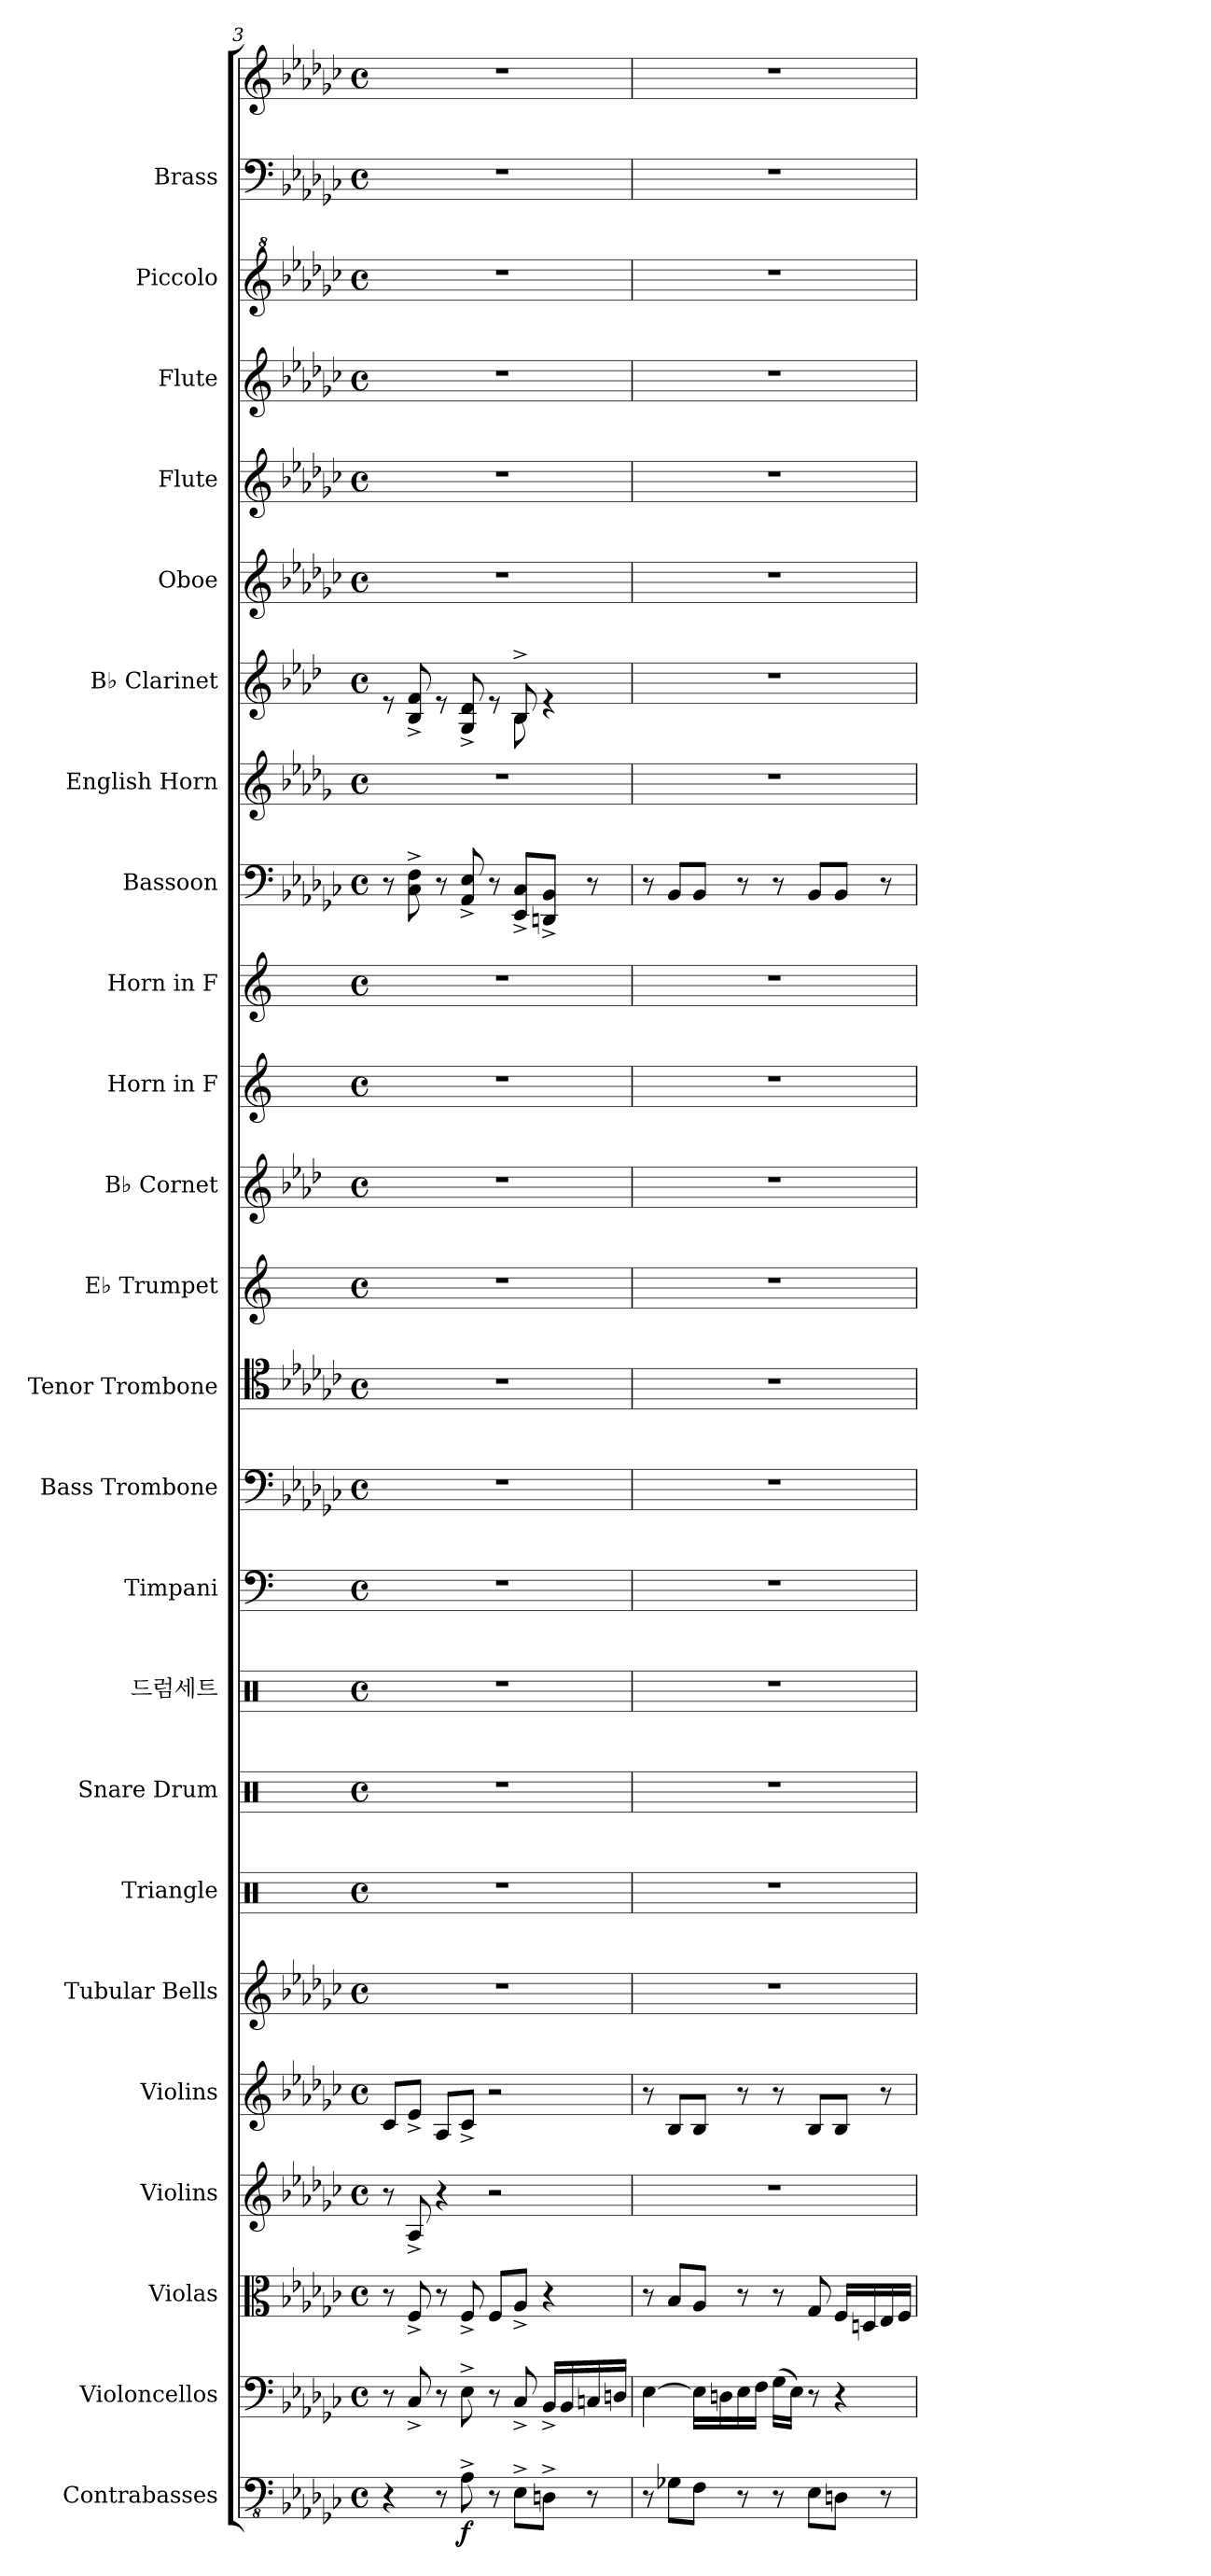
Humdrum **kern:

**kern	**dynam	**kern	**kern	**kern	**kern	**kern	**kern	**kern	**kern	**kern	**kern	**kern	**kern	**kern	**kern	**kern	**kern	**kern	**kern	**kern	**kern	**kern	**kern	**kern	**kern
*part24	*part24	*part23	*part22	*part21	*part20	*part19	*part18	*part17	*part16	*part15	*part14	*part13	*part12	*part11	*part10	*part9	*part8	*part7	*part6	*part5	*part4	*part3	*part2	*part1	*part1
*staff25	*staff25	*staff24	*staff23	*staff22	*staff21	*staff20	*staff19	*staff18	*staff17	*staff16	*staff15	*staff14	*staff13	*staff12	*staff11	*staff10	*staff9	*staff8	*staff7	*staff6	*staff5	*staff4	*staff3	*staff2	*staff1
*I"Contrabasses	*	*I"Violoncellos	*I"Violas	*I"Violins	*I"Violins	*I"Tubular Bells	*I"Triangle	*I"Snare Drum	*I"드럼세트	*I"Timpani	*I"Bass Trombone	*I"Tenor Trombone	*I"E♭ Trumpet	*I"B♭ Cornet	*I"Horn in F	*I"Horn in F	*I"Bassoon	*I"English Horn	*I"B♭ Clarinet	*I"Oboe	*I"Flute	*I"Flute	*I"Piccolo	*I"Brass	*
*I'Cbs.	*	*I'Vcs.	*I'Vlas.	*I'Vlns.	*I'Vlns.	*I'Tu. Be.	*I'Trgl.	*I'SD	*	*I'Timp.	*I'B. Tbn.	*I'T. Tbn.	*I'E♭ Tpt.	*I'B♭ Cnt.	*	*	*I'Bsn.	*I'E. Hn.	*I'B♭ Cl.	*I'Ob.	*I'Fl.	*I'Fl.	*I'Picc.	*I'Br.	*
*clefFv4	*	*clefF4	*clefC3	*clefG2	*clefG2	*clefG2	*clefX	*clefX	*clefX	*clefF4	*clefF4	*clefC4	*clefG2	*clefG2	*clefG2	*clefG2	*clefF4	*clefG2	*clefG2	*clefG2	*clefG2	*clefG2	*clefG^2	*clefF4	*clefG2
*	*	*	*	*	*	*	*	*	*	*	*	*	*ITrd1c2	*ITrd1c2	*ITrd4c7	*ITrd4c7	*	*ITrd4c7	*ITrd1c2	*	*	*	*ITrd-7c-12	*	*
*k[b-e-a-d-g-c-]	*	*k[b-e-a-d-g-c-]	*k[b-e-a-d-g-c-]	*k[b-e-a-d-g-c-]	*k[b-e-a-d-g-c-]	*k[b-e-a-d-g-c-]	*k[]	*k[]	*k[]	*k[]	*k[b-e-a-d-g-c-]	*k[b-e-a-d-g-c-]	*k[b-e-]	*k[b-e-a-d-g-c-]	*k[b-]	*k[b-]	*k[b-e-a-d-g-c-]	*k[b-e-a-d-g-c-]	*k[b-e-a-d-g-c-]	*k[b-e-a-d-g-c-]	*k[b-e-a-d-g-c-]	*k[b-e-a-d-g-c-]	*k[b-e-a-d-g-c-]	*k[b-e-a-d-g-c-]	*k[b-e-a-d-g-c-]
*M4/4	*	*M4/4	*M4/4	*M4/4	*M4/4	*M4/4	*M4/4	*M4/4	*M4/4	*M4/4	*M4/4	*M4/4	*M4/4	*M4/4	*M4/4	*M4/4	*M4/4	*M4/4	*M4/4	*M4/4	*M4/4	*M4/4	*M4/4	*M4/4	*M4/4
*met(c)	*	*met(c)	*met(c)	*met(c)	*met(c)	*met(c)	*met(c)	*met(c)	*met(c)	*met(c)	*met(c)	*met(c)	*met(c)	*met(c)	*met(c)	*met(c)	*met(c)	*met(c)	*met(c)	*met(c)	*met(c)	*met(c)	*met(c)	*met(c)	*met(c)
=3	=3	=3	=3	=3	=3	=3	=3	=3	=3	=3	=3	=3	=3	=3	=3	=3	=3	=3	=3	=3	=3	=3	=3	=3	=3
*	*	*	*	*	*	*	*	*	*	*	*	*	*	*	*	*	*	*	*^	*	*	*	*	*	*
4r	.	8r	8r	8r	8c-/L	1r	1r	1r	1r	1r	1r	1r	1r	1r	1r	1r	8r	1r	8re	8ryy	1r	1r	1r	1r	1r	1r
*	*	*	*	*	*	*	*	*	*	*	*	*	*	*	*	*	*	*	*v	*v	*	*	*	*	*	*
.	.	8C-^/	8F^/	8A-^/	8e-^/J	.	.	.	.	.	.	.	.	.	.	.	8C-\^ 8F\^	.	8A-/^ 8e-/^	.	.	.	.	.	.
8r	.	8r	8r	4r	8A-/L	.	.	.	.	.	.	.	.	.	.	.	8r	.	8re	.	.	.	.	.	.
!	!LO:DY:b	!	!	!	!	!	!	!	!	!	!	!	!	!	!	!	!	!	!	!	!	!	!	!	!
8AA-^\	f	8E-^\	8F^/	.	8c-^/J	.	.	.	.	.	.	.	.	.	.	.	8AA-/^ 8E-/^	.	8F/^ 8c-/^	.	.	.	.	.	.
8r	.	8r	8F/L	2r	2r	.	.	.	.	.	.	.	.	.	.	.	8r	.	8re	.	.	.	.	.	.
*	*	*	*	*	*	*	*	*	*	*	*	*	*	*	*	*	*	*	*^	*	*	*	*	*	*
8EE-^\L	.	8C-^/	8A-^/J	.	.	.	.	.	.	.	.	.	.	.	.	.	8EE-/^ 8C-/^L	.	8A-^/	8A-\	.	.	.	.	.	.
8DDn^\J	.	16BB-^/LL	4r	.	.	.	.	.	.	.	.	.	.	.	.	.	8DDn/^ 8BB-/^J	.	4re	4ryy	.	.	.	.	.	.
.	.	16BB-/	.	.	.	.	.	.	.	.	.	.	.	.	.	.	.	.	.	.	.	.	.	.	.	.
8r	.	16Cn/	.	.	.	.	.	.	.	.	.	.	.	.	.	.	8r	.	.	.	.	.	.	.	.	.
.	.	16Dn/JJ	.	.	.	.	.	.	.	.	.	.	.	.	.	.	.	.	.	.	.	.	.	.	.	.
*	*	*	*	*	*	*	*	*	*	*	*	*	*	*	*	*	*	*	*v	*v	*	*	*	*	*	*
=4	=4	=4	=4	=4	=4	=4	=4	=4	=4	=4	=4	=4	=4	=4	=4	=4	=4	=4	=4	=4	=4	=4	=4	=4	=4
8r	.	[4E-\	8r	1r	8r	1r	1r	1r	1r	1r	1r	1r	1r	1r	1r	1r	8r	1r	1r	1r	1r	1r	1r	1r	1r
8GG-X\L	.	.	8B-/L	.	8B-/L	.	.	.	.	.	.	.	.	.	.	.	8BB-/L	.	.	.	.	.	.	.	.
8FF\J	.	16E-\LL]	8A-/J	.	8B-/J	.	.	.	.	.	.	.	.	.	.	.	8BB-/J	.	.	.	.	.	.	.	.
.	.	16Dn\	.	.	.	.	.	.	.	.	.	.	.	.	.	.	.	.	.	.	.	.	.	.	.
8r	.	16E-\	8r	.	8r	.	.	.	.	.	.	.	.	.	.	.	8r	.	.	.	.	.	.	.	.
.	.	16F\JJ	.	.	.	.	.	.	.	.	.	.	.	.	.	.	.	.	.	.	.	.	.	.	.
8r	.	(16G-\LL	8r	.	8r	.	.	.	.	.	.	.	.	.	.	.	8r	.	.	.	.	.	.	.	.
.	.	16E-\JJ)	.	.	.	.	.	.	.	.	.	.	.	.	.	.	.	.	.	.	.	.	.	.	.
8EE-\L	.	8r	8G-/	.	8B-/L	.	.	.	.	.	.	.	.	.	.	.	8BB-/L	.	.	.	.	.	.	.	.
8DDn\J	.	4r	16F/LL	.	8B-/J	.	.	.	.	.	.	.	.	.	.	.	8BB-/J	.	.	.	.	.	.	.	.
.	.	.	16Dn/	.	.	.	.	.	.	.	.	.	.	.	.	.	.	.	.	.	.	.	.	.	.
8r	.	.	16E-/	.	8r	.	.	.	.	.	.	.	.	.	.	.	8r	.	.	.	.	.	.	.	.
.	.	.	16F/JJ	.	.	.	.	.	.	.	.	.	.	.	.	.	.	.	.	.	.	.	.	.	.
=	=	=	=	=	=	=	=	=	=	=	=	=	=	=	=	=	=	=	=	=	=	=	=	=	=
*-	*-	*-	*-	*-	*-	*-	*-	*-	*-	*-	*-	*-	*-	*-	*-	*-	*-	*-	*-	*-	*-	*-	*-	*-	*-
